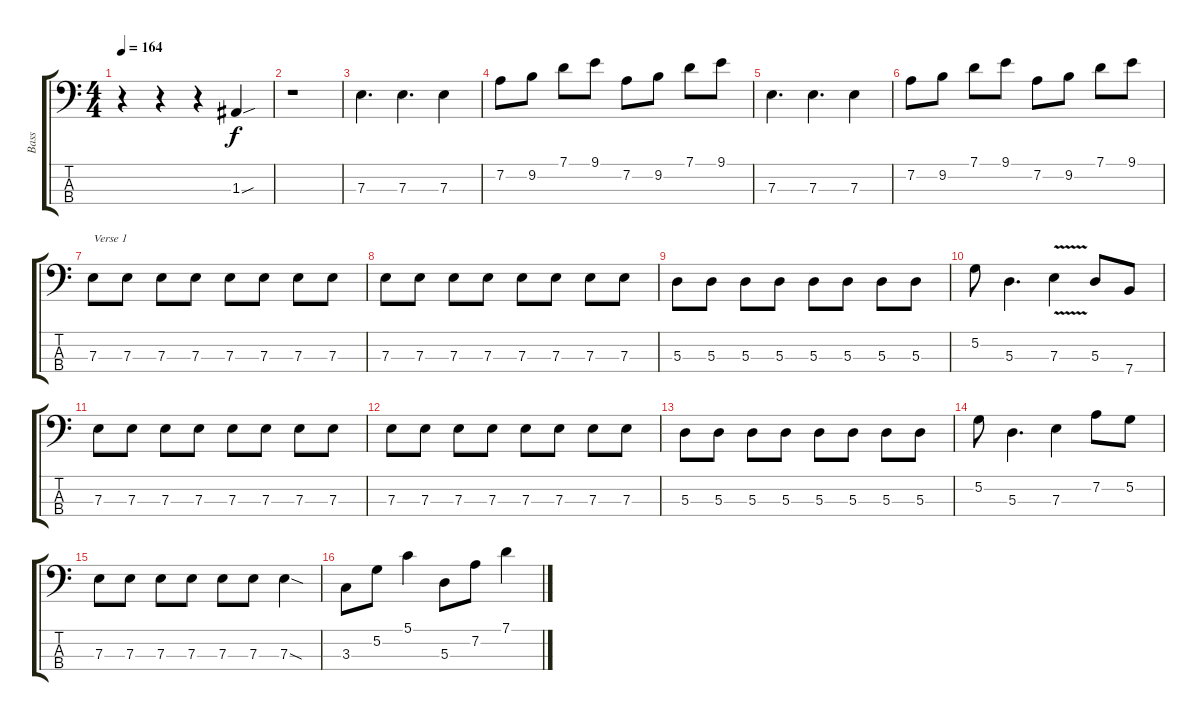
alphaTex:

\track ("Bass" "Bass") {instrument electricbassfinger}
\staff {score tabs}
\tuning (G2 D2 A1 E1) {hide}
\ts (4 4)
\tempo 164
\clef f4
\ks c
r.4{dy f} r.4 r.4 1.3{sou}.4 |
r.1 |
7.3.4{d} 7.3.4{d} 7.3.4 |
7.2.8 9.2.8 7.1.8 9.1.8 7.2.8 9.2.8 7.1.8 9.1.8 |
7.3.4{d} 7.3.4{d} 7.3.4 |
7.2.8 9.2.8 7.1.8 9.1.8 7.2.8 9.2.8 7.1.8 9.1.8 |
7.3.8{txt "Verse 1"} 7.3.8 7.3.8 7.3.8 7.3.8 7.3.8 7.3.8 7.3.8 |
7.3.8 7.3.8 7.3.8 7.3.8 7.3.8 7.3.8 7.3.8 7.3.8 |
5.3.8 5.3.8 5.3.8 5.3.8 5.3.8 5.3.8 5.3.8 5.3.8 |
5.2.8 5.3.4{d} 7.3{v}.4 5.3.8 7.4.8 |
7.3.8 7.3.8 7.3.8 7.3.8 7.3.8 7.3.8 7.3.8 7.3.8 |
7.3.8 7.3.8 7.3.8 7.3.8 7.3.8 7.3.8 7.3.8 7.3.8 |
5.3.8 5.3.8 5.3.8 5.3.8 5.3.8 5.3.8 5.3.8 5.3.8 |
5.2.8 5.3.4{d} 7.3.4 7.2.8 5.2.8 |
7.3.8 7.3.8 7.3.8 7.3.8 7.3.8 7.3.8 7.3{sod}.4 |
3.3.8 5.2.8 5.1.4 5.3.8 7.2.8 7.1.4
